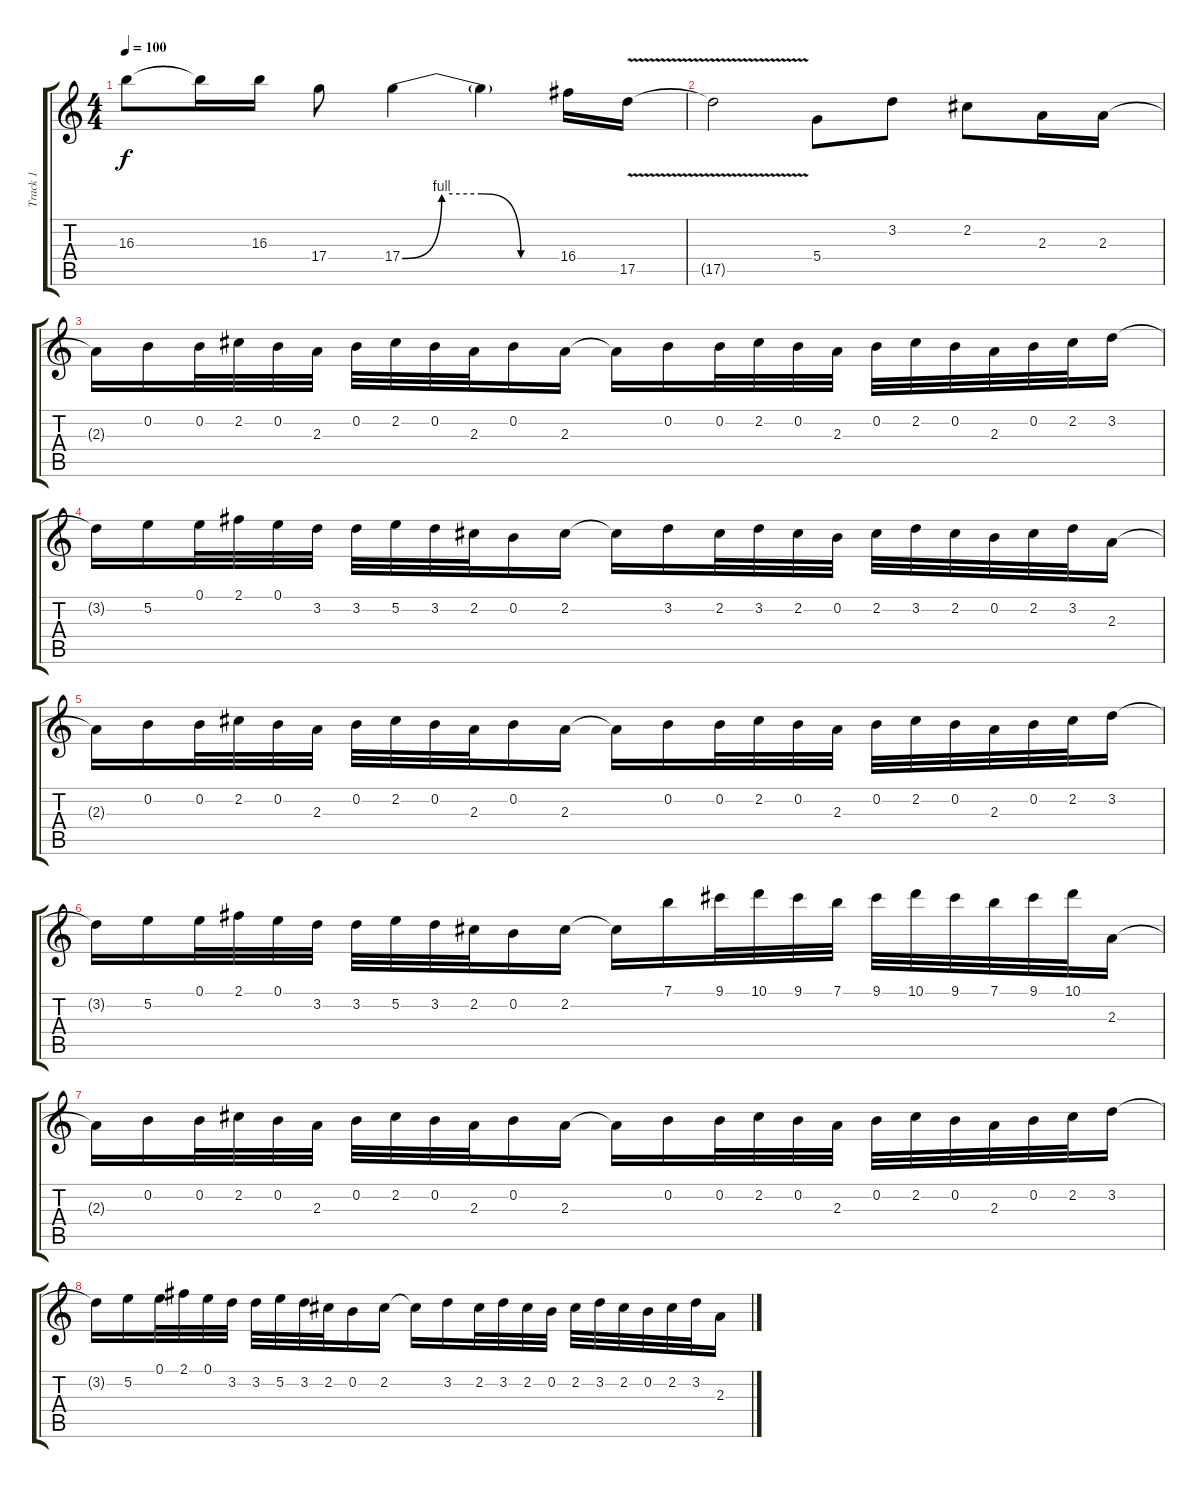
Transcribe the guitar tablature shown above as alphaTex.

\track ("Track 1" "Track 1") {instrument overdrivenguitar}
\staff {score tabs}
\tuning (E4 B3 G3 D3 A2 E2) {hide}
\ts (4 4)
\tempo 100
\clef g2
\ks c
16.3{t}.8{dy f} 16.3{t}.16 16.3.16 17.4.8 17.4{be (custom 0 0 15 4 30 4 45 0 60 0)}.4 17.4{t}.4 16.4.16 17.5{v}.16 |
17.5{t}.2 5.4.8 3.2.8 2.2.8 2.3.16 2.3.16 |
2.3{t}.16 0.2.16 0.2.32 2.2.32 0.2.32 2.3.32 0.2.32 2.2.32 0.2.32 2.3.32 0.2.16 2.3.16 2.3{t}.16 0.2.16 0.2.32 2.2.32 0.2.32 2.3.32 0.2.32 2.2.32 0.2.32 2.3.32 0.2.32 2.2.32 3.2.16 |
3.2{t}.16 5.2.16 0.1.32 2.1.32 0.1.32 3.2.32 3.2.32 5.2.32 3.2.32 2.2.32 0.2.16 2.2.16 2.2{t}.16 3.2.16 2.2.32 3.2.32 2.2.32 0.2.32 2.2.32 3.2.32 2.2.32 0.2.32 2.2.32 3.2.32 2.3.16 |
2.3{t}.16 0.2.16 0.2.32 2.2.32 0.2.32 2.3.32 0.2.32 2.2.32 0.2.32 2.3.32 0.2.16 2.3.16 2.3{t}.16 0.2.16 0.2.32 2.2.32 0.2.32 2.3.32 0.2.32 2.2.32 0.2.32 2.3.32 0.2.32 2.2.32 3.2.16 |
3.2{t}.16 5.2.16 0.1.32 2.1.32 0.1.32 3.2.32 3.2.32 5.2.32 3.2.32 2.2.32 0.2.16 2.2.16 2.2{t}.16 7.1.16 9.1.32 10.1.32 9.1.32 7.1.32 9.1.32 10.1.32 9.1.32 7.1.32 9.1.32 10.1.32 2.3.16 |
2.3{t}.16 0.2.16 0.2.32 2.2.32 0.2.32 2.3.32 0.2.32 2.2.32 0.2.32 2.3.32 0.2.16 2.3.16 2.3{t}.16 0.2.16 0.2.32 2.2.32 0.2.32 2.3.32 0.2.32 2.2.32 0.2.32 2.3.32 0.2.32 2.2.32 3.2.16 |
3.2{t}.16 5.2.16 0.1.32 2.1.32 0.1.32 3.2.32 3.2.32 5.2.32 3.2.32 2.2.32 0.2.16 2.2.16 2.2{t}.16 3.2.16 2.2.32 3.2.32 2.2.32 0.2.32 2.2.32 3.2.32 2.2.32 0.2.32 2.2.32 3.2.32 2.3.16
